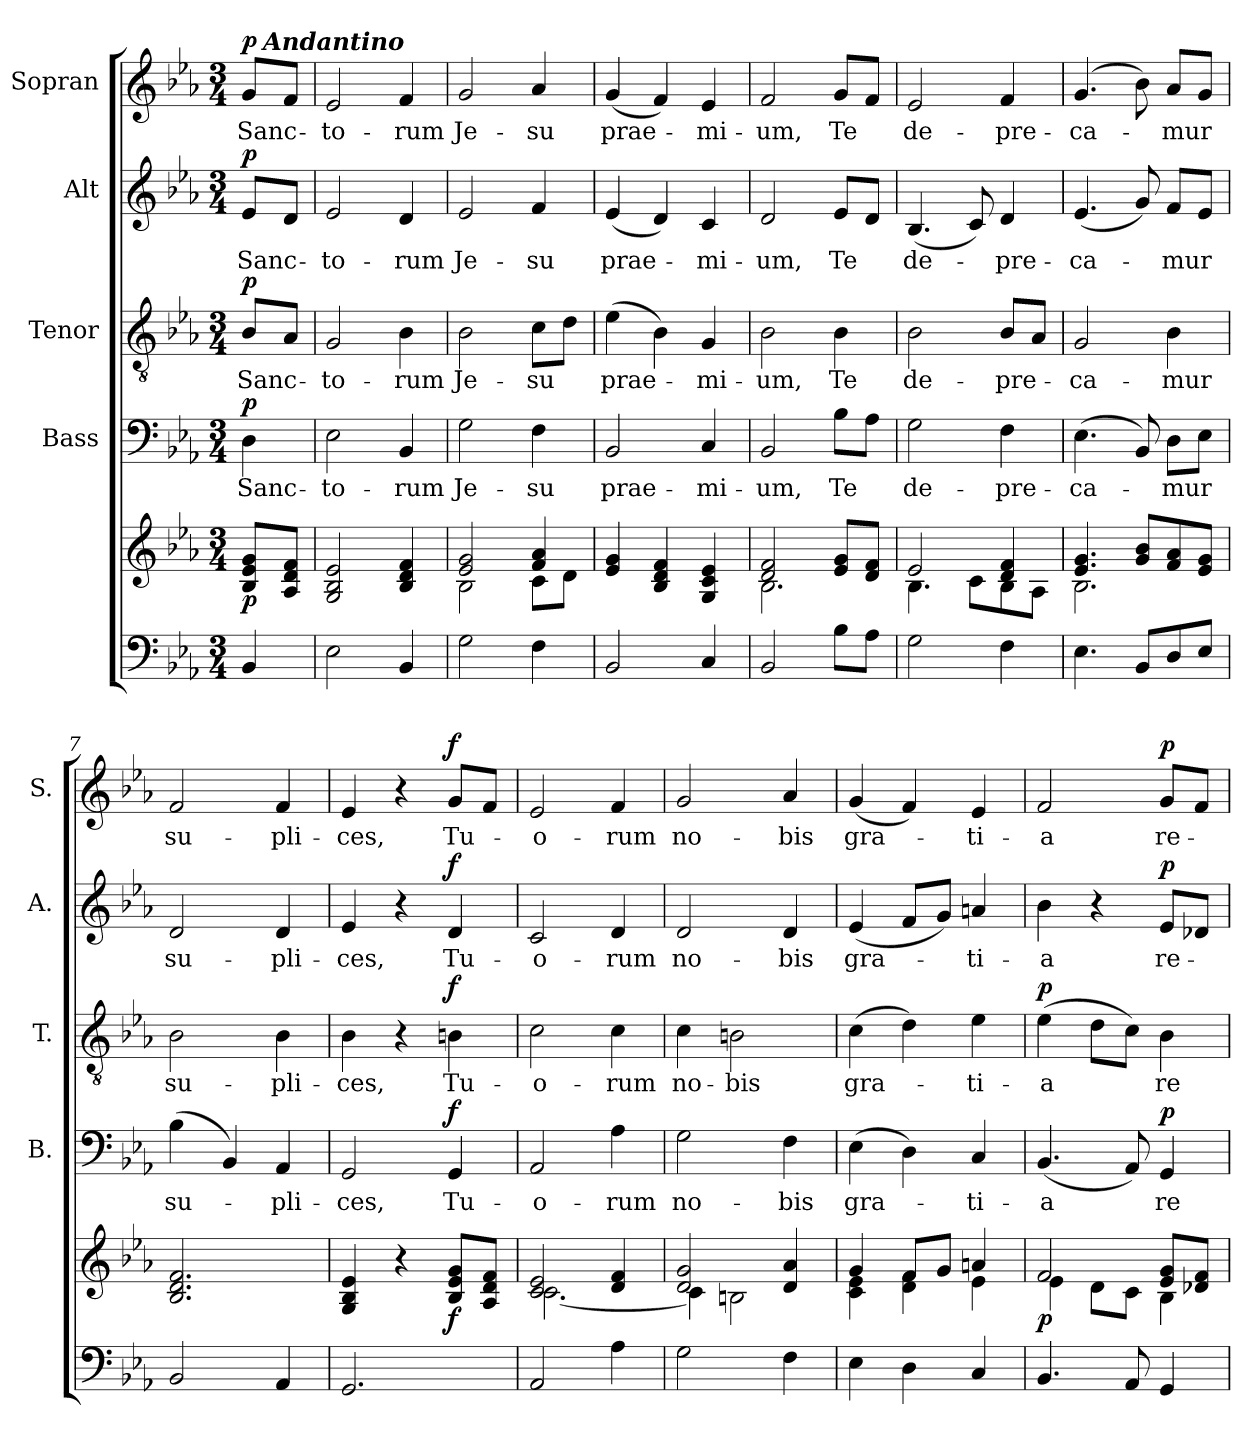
**kern	**kern	**dynam	**kern	**text	**dynam	**kern	**text	**dynam	**kern	**text	**dynam	**kern	**text	**dynam
*part5	*part5	*part5	*part4	*part4	*part4	*part3	*part3	*part3	*part2	*part2	*part2	*part1	*part1	*part1
*staff6	*staff5	*staff5/6	*staff4	*staff4	*staff4	*staff3	*staff3	*staff3	*staff2	*staff2	*staff2	*staff1	*staff1	*staff1
*	*	*	*I"Bass	*	*	*I"Tenor	*	*	*I"Alt	*	*	*I"Sopran	*	*
*	*	*	*I'B.	*	*	*I'T.	*	*	*I'A.	*	*	*I'S.	*	*
*clefF4	*clefG2	*	*clefF4	*	*	*clefGv2	*	*	*clefG2	*	*	*clefG2	*	*
*k[b-e-a-]	*k[b-e-a-]	*	*k[b-e-a-]	*	*	*k[b-e-a-]	*	*	*k[b-e-a-]	*	*	*k[b-e-a-]	*	*
*E-:	*E-:	*	*E-:	*	*	*E-:	*	*	*E-:	*	*	*E-:	*	*
*M3/4	*M3/4	*	*M3/4	*	*	*M3/4	*	*	*M3/4	*	*	*M3/4	*	*
=	=	=	=	=	=	=	=	=	=	=	=	=	=	=
!	!	!LO:DY:b	!	!LO:LY:b	!LO:DY:a	!	!LO:LY:b	!LO:DY:a	!	!LO:LY:b	!LO:DY:a	!	!LO:LY:b	!LO:DY:a
*	*	*	*	*	*	*	*	*	*	*	*	*^	*	*
4BB-/	8B-/ 8e-/ 8g/L	p	4D\	Sanc-	p	8B-/L	Sanc-	p	8e-/L	Sanc-	p	8g/L	16ryy	Sanc-	p
!	!	!	!	!	!	!	!	!	!	!	!	!	!LO:TX:a:Bi:t=Andantino	!	!
.	.	.	.	.	.	.	.	.	.	.	.	.	8.ryy	.	.
.	8A-/ 8d/ 8f/J	.	.	.	.	8A-/J	.	.	8d/J	.	.	8f/J	.	.	.
=1	=1	=1	=1	=1	=1	=1	=1	=1	=1	=1	=1	=1	=1	=1	=1
!	!	!	!	!LO:LY:b	!	!	!LO:LY:b	!	!	!LO:LY:b	!	!	!	!LO:LY:b	!
*	*	*	*	*	*	*	*	*	*	*	*	*v	*v	*	*
2E-\	2G/ 2B-/ 2e-/	.	2E-\	-to-	.	2G/	-to-	.	2e-/	-to-	.	2e-/	-to-	.
!	!	!	!	!LO:LY:b	!	!	!LO:LY:b	!	!	!LO:LY:b	!	!	!LO:LY:b	!
4BB-/	4B-/ 4d/ 4f/	.	4BB-/	-rum	.	4B-\	-rum	.	4d/	-rum	.	4f/	-rum	.
=2	=2	=2	=2	=2	=2	=2	=2	=2	=2	=2	=2	=2	=2	=2
*	*^	*	*	*	*	*	*	*	*	*	*	*	*	*
!	!	!	!	!	!LO:LY:b	!	!	!LO:LY:b	!	!	!LO:LY:b	!	!	!LO:LY:b	!
2G\	2e-/ 2g/	2B-\	.	2G\	Je-	.	2B-\	Je-	.	2e-/	Je-	.	2g/	Je-	.
!	!	!	!	!	!LO:LY:b	!	!	!LO:LY:b	!	!	!LO:LY:b	!	!	!LO:LY:b	!
4F\	4f/ 4a-/	8c\L	.	4F\	-su	.	8c\L	-su	.	4f/	-su	.	4a-/	-su	.
.	.	8d\J	.	.	.	.	8d\J	.	.	.	.	.	.	.	.
=3	=3	=3	=3	=3	=3	=3	=3	=3	=3	=3	=3	=3	=3	=3	=3
!	!	!	!	!	!LO:LY:b	!	!	!LO:LY:b	!	!	!LO:LY:b	!	!	!LO:LY:b	!
*	*v	*v	*	*	*	*	*	*	*	*	*	*	*	*	*
2BB-/	4e-/ 4g/	.	2BB-/	prae-	.	(>4e-\	prae-	.	(<4e-/	prae-	.	(<4g/	prae-	.
.	4B-/ 4d/ 4f/	.	.	.	.	4B-\)	.	.	4d/)	.	.	4f/)	.	.
!	!	!	!	!LO:LY:b	!	!	!LO:LY:b	!	!	!LO:LY:b	!	!	!LO:LY:b	!
4C/	4G/ 4c/ 4e-/	.	4C/	-mi-	.	4G/	-mi-	.	4c/	-mi-	.	4e-/	-mi-	.
=4	=4	=4	=4	=4	=4	=4	=4	=4	=4	=4	=4	=4	=4	=4
*	*^	*	*	*	*	*	*	*	*	*	*	*	*	*
!	!	!	!	!	!LO:LY:b	!	!	!LO:LY:b	!	!	!LO:LY:b	!	!	!LO:LY:b	!
2BB-/	2d/ 2f/	2.B-\	.	2BB-/	-um,	.	2B-\	-um,	.	2d/	-um,	.	2f/	-um,	.
!	!	!	!	!	!LO:LY:b	!	!	!LO:LY:b	!	!	!LO:LY:b	!	!	!LO:LY:b	!
8B-\L	8e-/ 8g/L	.	.	8B-\L	Te	.	4B-\	Te	.	8e-/L	Te	.	8g/L	Te	.
8A-\J	8d/ 8f/J	.	.	8A-\J	.	.	.	.	.	8d/J	.	.	8f/J	.	.
=5	=5	=5	=5	=5	=5	=5	=5	=5	=5	=5	=5	=5	=5	=5	=5
!	!	!	!	!	!LO:LY:b	!	!	!LO:LY:b	!	!	!LO:LY:b	!	!	!LO:LY:b	!
2G\	2e-/	4.B-\	.	2G\	de-	.	2B-\	de-	.	(<4.B-/	de-	.	2e-/	de-	.
.	.	8c\L	.	.	.	.	.	.	.	8c/)	.	.	.	.	.
!	!	!	!	!	!LO:LY:b	!	!	!LO:LY:b	!	!	!LO:LY:b	!	!	!LO:LY:b	!
4F\	4d/ 4f/	8B-\	.	4F\	-pre-	.	8B-/L	-pre-	.	4d/	-pre-	.	4f/	-pre-	.
.	.	8A-\J	.	.	.	.	8A-/J	.	.	.	.	.	.	.	.
=6	=6	=6	=6	=6	=6	=6	=6	=6	=6	=6	=6	=6	=6	=6	=6
!	!	!	!	!	!LO:LY:b	!	!	!LO:LY:b	!	!	!LO:LY:b	!	!	!LO:LY:b	!
4.E-\	4.e-/ 4.g/	2.B-\	.	(>4.E-\	-ca-	.	2G/	-ca-	.	(<4.e-/	-ca-	.	(4.g/	-ca-	.
8BB-/L	8g/ 8b-/L	.	.	8BB-/)	.	.	.	.	.	8g/)	.	.	8b-\)	.	.
!	!	!	!	!	!LO:LY:b	!	!	!LO:LY:b	!	!	!LO:LY:b	!	!	!LO:LY:b	!
8D/	8f/ 8a-/	.	.	8D\L	-mur	.	4B-\	-mur	.	8f/L	-mur	.	8a-/L	-mur	.
8E-/J	8e-/ 8g/J	.	.	8E-\J	.	.	.	.	.	8e-/J	.	.	8g/J	.	.
*	*v	*v	*	*	*	*	*	*	*	*	*	*	*	*	*
=7	=7	=7	=7	=7	=7	=7	=7	=7	=7	=7	=7	=7	=7	=7
!	!	!	!	!LO:LY:b	!	!	!LO:LY:b	!	!	!LO:LY:b	!	!	!LO:LY:b	!
2BB-/	2.B-/ 2.d/ 2.f/	.	(>4B-\	su-	.	2B-\	su-	.	2d/	su-	.	2f/	su-	.
.	.	.	4BB-/)	.	.	.	.	.	.	.	.	.	.	.
!	!	!	!	!LO:LY:b	!	!	!LO:LY:b	!	!	!LO:LY:b	!	!	!LO:LY:b	!
4AA-/	.	.	4AA-/	-pli-	.	4B-\	-pli-	.	4d/	-pli-	.	4f/	-pli-	.
=8	=8	=8	=8	=8	=8	=8	=8	=8	=8	=8	=8	=8	=8	=8
!	!	!	!	!LO:LY:b	!	!	!LO:LY:b	!	!	!LO:LY:b	!	!	!LO:LY:b	!
2.GG/	4G/ 4B-/ 4e-/	.	2GG/	-ces,	.	4B-\	-ces,	.	4e-/	-ces,	.	4e-/	-ces,	.
.	4r	.	.	.	.	4r	.	.	4r	.	.	4r	.	.
!	!	!LO:DY:b	!	!LO:LY:b	!LO:DY:a	!	!LO:LY:b	!LO:DY:a	!	!LO:LY:b	!LO:DY:a	!	!LO:LY:b	!LO:DY:a
.	8B-/ 8e-/ 8g/L	f	4GG/	Tu-	f	4Bn\	Tu-	f	4d/	Tu-	f	8g/L	Tu-	f
.	8A-/ 8d/ 8f/J	.	.	.	.	.	.	.	.	.	.	8f/J	.	.
!!LO:LB:g=z
=9	=9	=9	=9	=9	=9	=9	=9	=9	=9	=9	=9	=9	=9	=9
*	*^	*	*	*	*	*	*	*	*	*	*	*	*	*
!	!	!	!	!	!LO:LY:b	!	!	!LO:LY:b	!	!	!LO:LY:b	!	!	!LO:LY:b	!
2AA-/	2c/ 2e-/	[<2.c\	.	2AA-/	-o-	.	2c\	-o-	.	2c/	-o-	.	2e-/	-o-	.
!	!	!	!	!	!LO:LY:b	!	!	!LO:LY:b	!	!	!LO:LY:b	!	!	!LO:LY:b	!
4A-\	4d/ 4f/	.	.	4A-\	-rum	.	4c\	-rum	.	4d/	-rum	.	4f/	-rum	.
=10	=10	=10	=10	=10	=10	=10	=10	=10	=10	=10	=10	=10	=10	=10	=10
!	!	!	!	!	!LO:LY:b	!	!	!LO:LY:b	!	!	!LO:LY:b	!	!	!LO:LY:b	!
2G\	2d/ 2g/	4c\]	.	2G\	no-	.	4c\	no-	.	2d/	no-	.	2g/	no-	.
!	!	!	!	!	!	!	!	!LO:LY:b	!	!	!	!	!	!	!
.	.	2Bn\	.	.	.	.	2Bn\	-bis	.	.	.	.	.	.	.
!	!	!	!	!	!LO:LY:b	!	!	!	!	!	!LO:LY:b	!	!	!LO:LY:b	!
4F\	4d/ 4a-/	.	.	4F\	-bis	.	.	.	.	4d/	-bis	.	4a-/	-bis	.
=11	=11	=11	=11	=11	=11	=11	=11	=11	=11	=11	=11	=11	=11	=11	=11
!	!	!	!	!	!LO:LY:b	!	!	!LO:LY:b	!	!	!LO:LY:b	!	!	!LO:LY:b	!
4E-\	4g/	4c\ 4e-\	.	(>4E-\	gra-	.	(>4c\	gra-	.	(<4e-/	gra-	.	(<4g/	gra-	.
4D\	8f/L	4d\ 4f\	.	4D\)	.	.	4d\)	.	.	8f/L	.	.	4f/)	.	.
.	8g/J	.	.	.	.	.	.	.	.	8g/J)	.	.	.	.	.
!	!	!	!	!	!LO:LY:b	!	!	!LO:LY:b	!	!	!LO:LY:b	!	!	!LO:LY:b	!
4C/	4an/	4e-\	.	4C/	-ti-	.	4e-\	-ti-	.	4an/	-ti-	.	4e-/	-ti-	.
=12	=12	=12	=12	=12	=12	=12	=12	=12	=12	=12	=12	=12	=12	=12	=12
!	!	!	!LO:DY:b	!	!LO:LY:b	!	!	!LO:LY:b	!LO:DY:a	!	!LO:LY:b	!	!	!LO:LY:b	!
4.BB-/	2f/	4e-\	p	(<4.BB-/	-a	.	(>4e-\	-a	p	4b-\	-a	.	2f/	-a	.
.	.	8d\L	.	.	.	.	8d\L	.	.	4r	.	.	.	.	.
8AA-/	.	8c\J	.	8AA-/)	.	.	8c\J)	.	.	.	.	.	.	.	.
!	!	!	!	!	!LO:LY:b	!LO:DY:a	!	!LO:LY:b	!	!	!LO:LY:b	!LO:DY:a	!	!LO:LY:b	!LO:DY:a
4GG/	8e-/ 8g/L	4B-\	.	4GG/	re-	p	4B-\	re-	.	8e-/L	re-	p	8g/L	re-	p
.	8d-X/ 8f/J	.	.	.	.	.	.	.	.	8d-X/J	.	.	8f/J	.	.
*	*v	*v	*	*	*	*	*	*	*	*	*	*	*	*	*
=	=	=	=	=	=	=	=	=	=	=	=	=	=	=
*-	*-	*-	*-	*-	*-	*-	*-	*-	*-	*-	*-	*-	*-	*-
